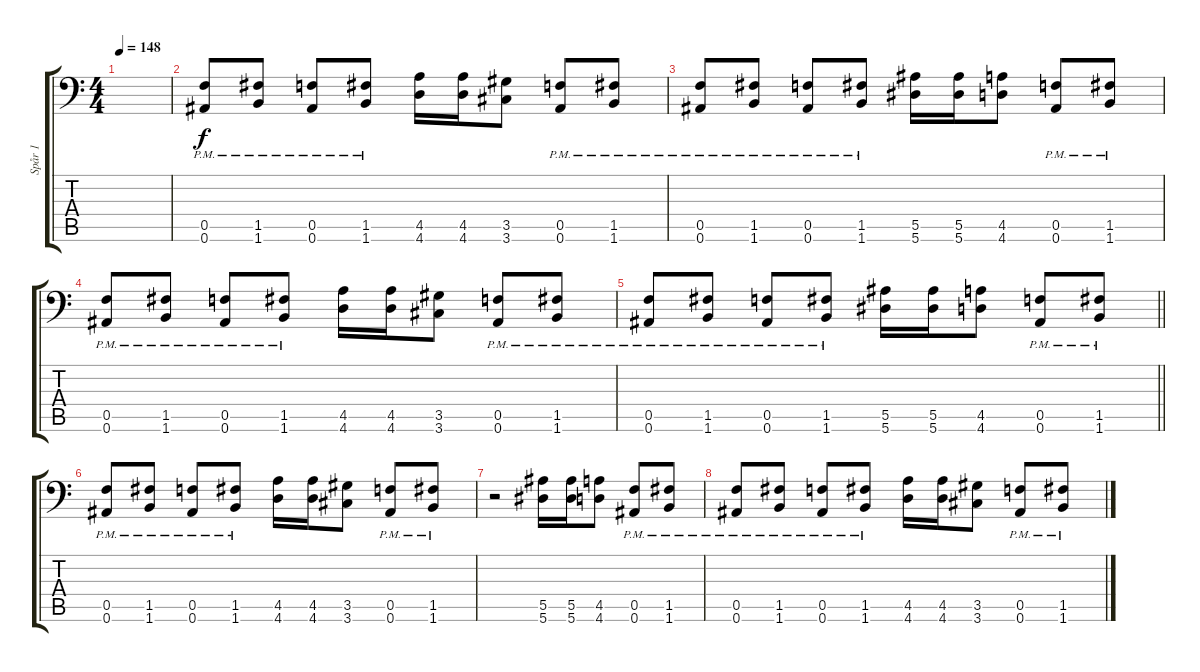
\track ("Spår 1" "Spår 1") {instrument distortionguitar}
\staff {score tabs}
\tuning (C4 G3 Eb3 Bb2 F2 Bb1) {hide}
\ts (4 4)
\tempo 148
\clef f4
\ks c
|
(0.5{pm} 0.6{pm}).8{volume 0} (1.5{pm} 1.6{pm}).8 (0.5{pm} 0.6{pm}).8 (1.5{pm} 1.6{pm}).8 (4.5 4.6).16 (4.5 4.6).16 (3.5 3.6).8 (0.5{pm} 0.6{pm}).8 (1.5{pm} 1.6{pm}).8 |
(0.5{pm} 0.6{pm}).8 (1.5{pm} 1.6{pm}).8 (0.5{pm} 0.6{pm}).8 (1.5{pm} 1.6{pm}).8 (5.5 5.6).16 (5.5 5.6).16 (4.5 4.6).8 (0.5{pm} 0.6{pm}).8 (1.5{pm} 1.6{pm}).8 |
(0.5{pm} 0.6{pm}).8 (1.5{pm} 1.6{pm}).8 (0.5{pm} 0.6{pm}).8 (1.5{pm} 1.6{pm}).8 (4.5 4.6).16 (4.5 4.6).16 (3.5 3.6).8 (0.5{pm} 0.6{pm}).8 (1.5{pm} 1.6{pm}).8 |
\barLineRight lightlight
(0.5{pm} 0.6{pm}).8 (1.5{pm} 1.6{pm}).8 (0.5{pm} 0.6{pm}).8 (1.5{pm} 1.6{pm}).8 (5.5 5.6).16 (5.5 5.6).16 (4.5 4.6).8 (0.5{pm} 0.6{pm}).8 (1.5{pm} 1.6{pm}).8 |
(0.5{pm} 0.6{pm}).8 (1.5{pm} 1.6{pm}).8 (0.5{pm} 0.6{pm}).8 (1.5{pm} 1.6{pm}).8 (4.5 4.6).16 (4.5 4.6).16 (3.5 3.6).8 (0.5{pm} 0.6{pm}).8 (1.5{pm} 1.6{pm}).8 |
r.2 (5.5 5.6).16 (5.5 5.6).16 (4.5 4.6).8 (0.5{pm} 0.6{pm}).8 (1.5{pm} 1.6{pm}).8 |
(0.5{pm} 0.6{pm}).8 (1.5{pm} 1.6{pm}).8 (0.5{pm} 0.6{pm}).8 (1.5{pm} 1.6{pm}).8 (4.5 4.6).16 (4.5 4.6).16 (3.5 3.6).8 (0.5{pm} 0.6{pm}).8 (1.5{pm} 1.6{pm}).8
